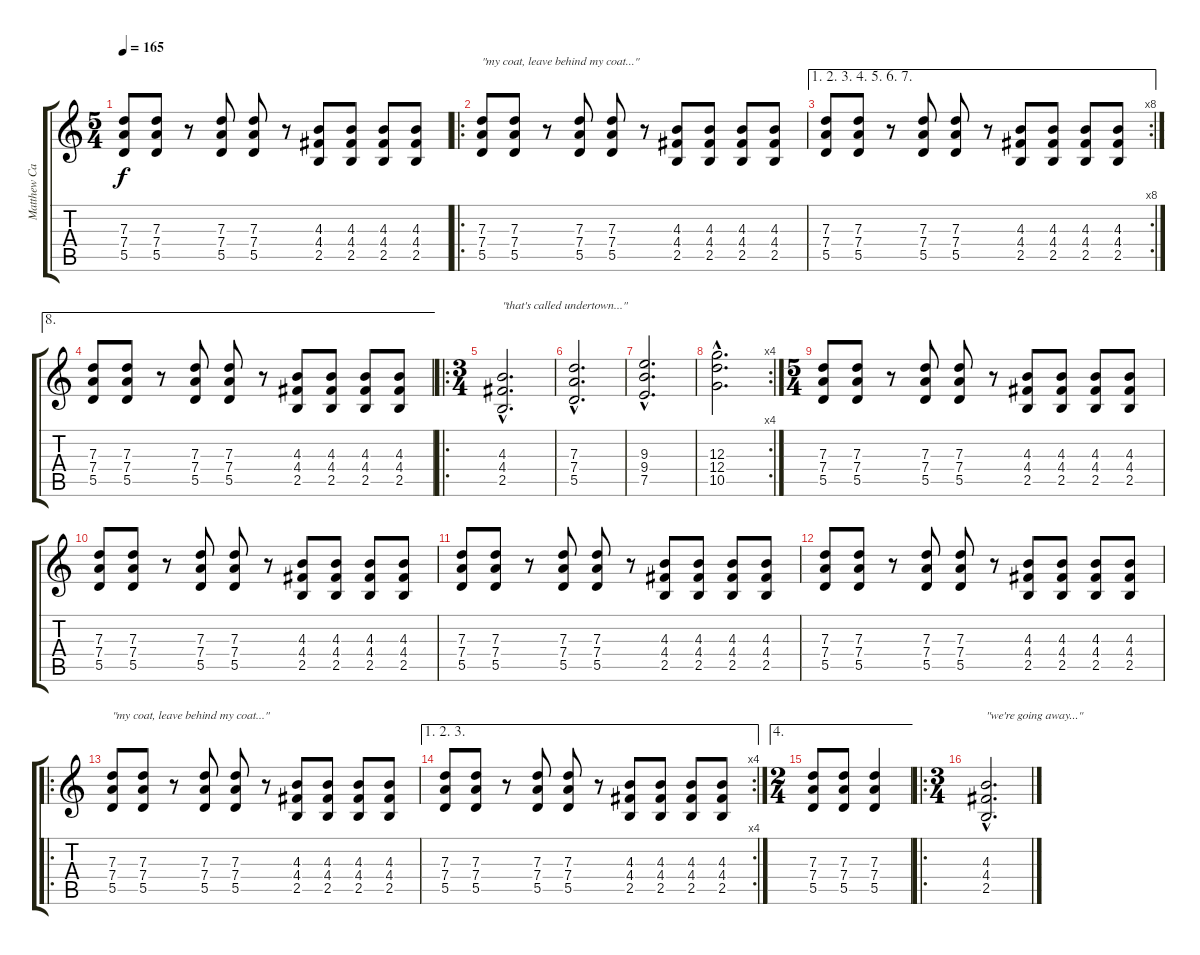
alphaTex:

\track ("Matthew Caws (guitar)" "Matthew Ca") {instrument overdrivenguitar}
\staff {score tabs}
\tuning (E4 B3 G3 D3 A2 E2) {hide}
\ts (5 4)
\tempo 165
\clef g2
\ks c
(7.3 7.4 5.5).8{dy f} (7.3 7.4 5.5).8 r.8 (7.3 7.4 5.5).8 (7.3 7.4 5.5).8 r.8 (4.3 4.4 2.5).8 (4.3 4.4 2.5).8 (4.3 4.4 2.5).8 (4.3 4.4 2.5).8 |
\ro
(7.3 7.4 5.5).8{txt "\"my coat, leave behind my coat...\""} (7.3 7.4 5.5).8 r.8 (7.3 7.4 5.5).8 (7.3 7.4 5.5).8 r.8 (4.3 4.4 2.5).8 (4.3 4.4 2.5).8 (4.3 4.4 2.5).8 (4.3 4.4 2.5).8 |
\ae (1 2 3 4 5 6 7)
\rc 8
(7.3 7.4 5.5).8 (7.3 7.4 5.5).8 r.8 (7.3 7.4 5.5).8 (7.3 7.4 5.5).8 r.8 (4.3 4.4 2.5).8 (4.3 4.4 2.5).8 (4.3 4.4 2.5).8 (4.3 4.4 2.5).8 |
\ae 8
(7.3 7.4 5.5).8 (7.3 7.4 5.5).8 r.8 (7.3 7.4 5.5).8 (7.3 7.4 5.5).8 r.8 (4.3 4.4 2.5).8 (4.3 4.4 2.5).8 (4.3 4.4 2.5).8 (4.3 4.4 2.5).8 |
\ro
\ts (3 4)
(4.3{hac} 4.4{hac} 2.5).2{d txt "\"that's called undertown...\""} |
(7.3{hac} 7.4{hac} 5.5).2{d} |
(9.3{hac} 9.4{hac} 7.5).2{d} |
\rc 4
(12.3{hac} 12.4{hac} 10.5).2{d} |
\ts (5 4)
(7.3 7.4 5.5).8 (7.3 7.4 5.5).8 r.8 (7.3 7.4 5.5).8 (7.3 7.4 5.5).8 r.8 (4.3 4.4 2.5).8 (4.3 4.4 2.5).8 (4.3 4.4 2.5).8 (4.3 4.4 2.5).8 |
(7.3 7.4 5.5).8 (7.3 7.4 5.5).8 r.8 (7.3 7.4 5.5).8 (7.3 7.4 5.5).8 r.8 (4.3 4.4 2.5).8 (4.3 4.4 2.5).8 (4.3 4.4 2.5).8 (4.3 4.4 2.5).8 |
(7.3 7.4 5.5).8 (7.3 7.4 5.5).8 r.8 (7.3 7.4 5.5).8 (7.3 7.4 5.5).8 r.8 (4.3 4.4 2.5).8 (4.3 4.4 2.5).8 (4.3 4.4 2.5).8 (4.3 4.4 2.5).8 |
(7.3 7.4 5.5).8 (7.3 7.4 5.5).8 r.8 (7.3 7.4 5.5).8 (7.3 7.4 5.5).8 r.8 (4.3 4.4 2.5).8 (4.3 4.4 2.5).8 (4.3 4.4 2.5).8 (4.3 4.4 2.5).8 |
\ro
(7.3 7.4 5.5).8{txt "\"my coat, leave behind my coat...\""} (7.3 7.4 5.5).8 r.8 (7.3 7.4 5.5).8 (7.3 7.4 5.5).8 r.8 (4.3 4.4 2.5).8 (4.3 4.4 2.5).8 (4.3 4.4 2.5).8 (4.3 4.4 2.5).8 |
\ae (1 2 3)
\rc 4
(7.3 7.4 5.5).8 (7.3 7.4 5.5).8 r.8 (7.3 7.4 5.5).8 (7.3 7.4 5.5).8 r.8 (4.3 4.4 2.5).8 (4.3 4.4 2.5).8 (4.3 4.4 2.5).8 (4.3 4.4 2.5).8 |
\ae 4
\ts (2 4)
(7.3 7.4 5.5).8 (7.3 7.4 5.5).8 (7.3 7.4 5.5).4 |
\ro
\ts (3 4)
(4.3{hac} 4.4{hac} 2.5).2{d txt "\"we're going away...\""}
